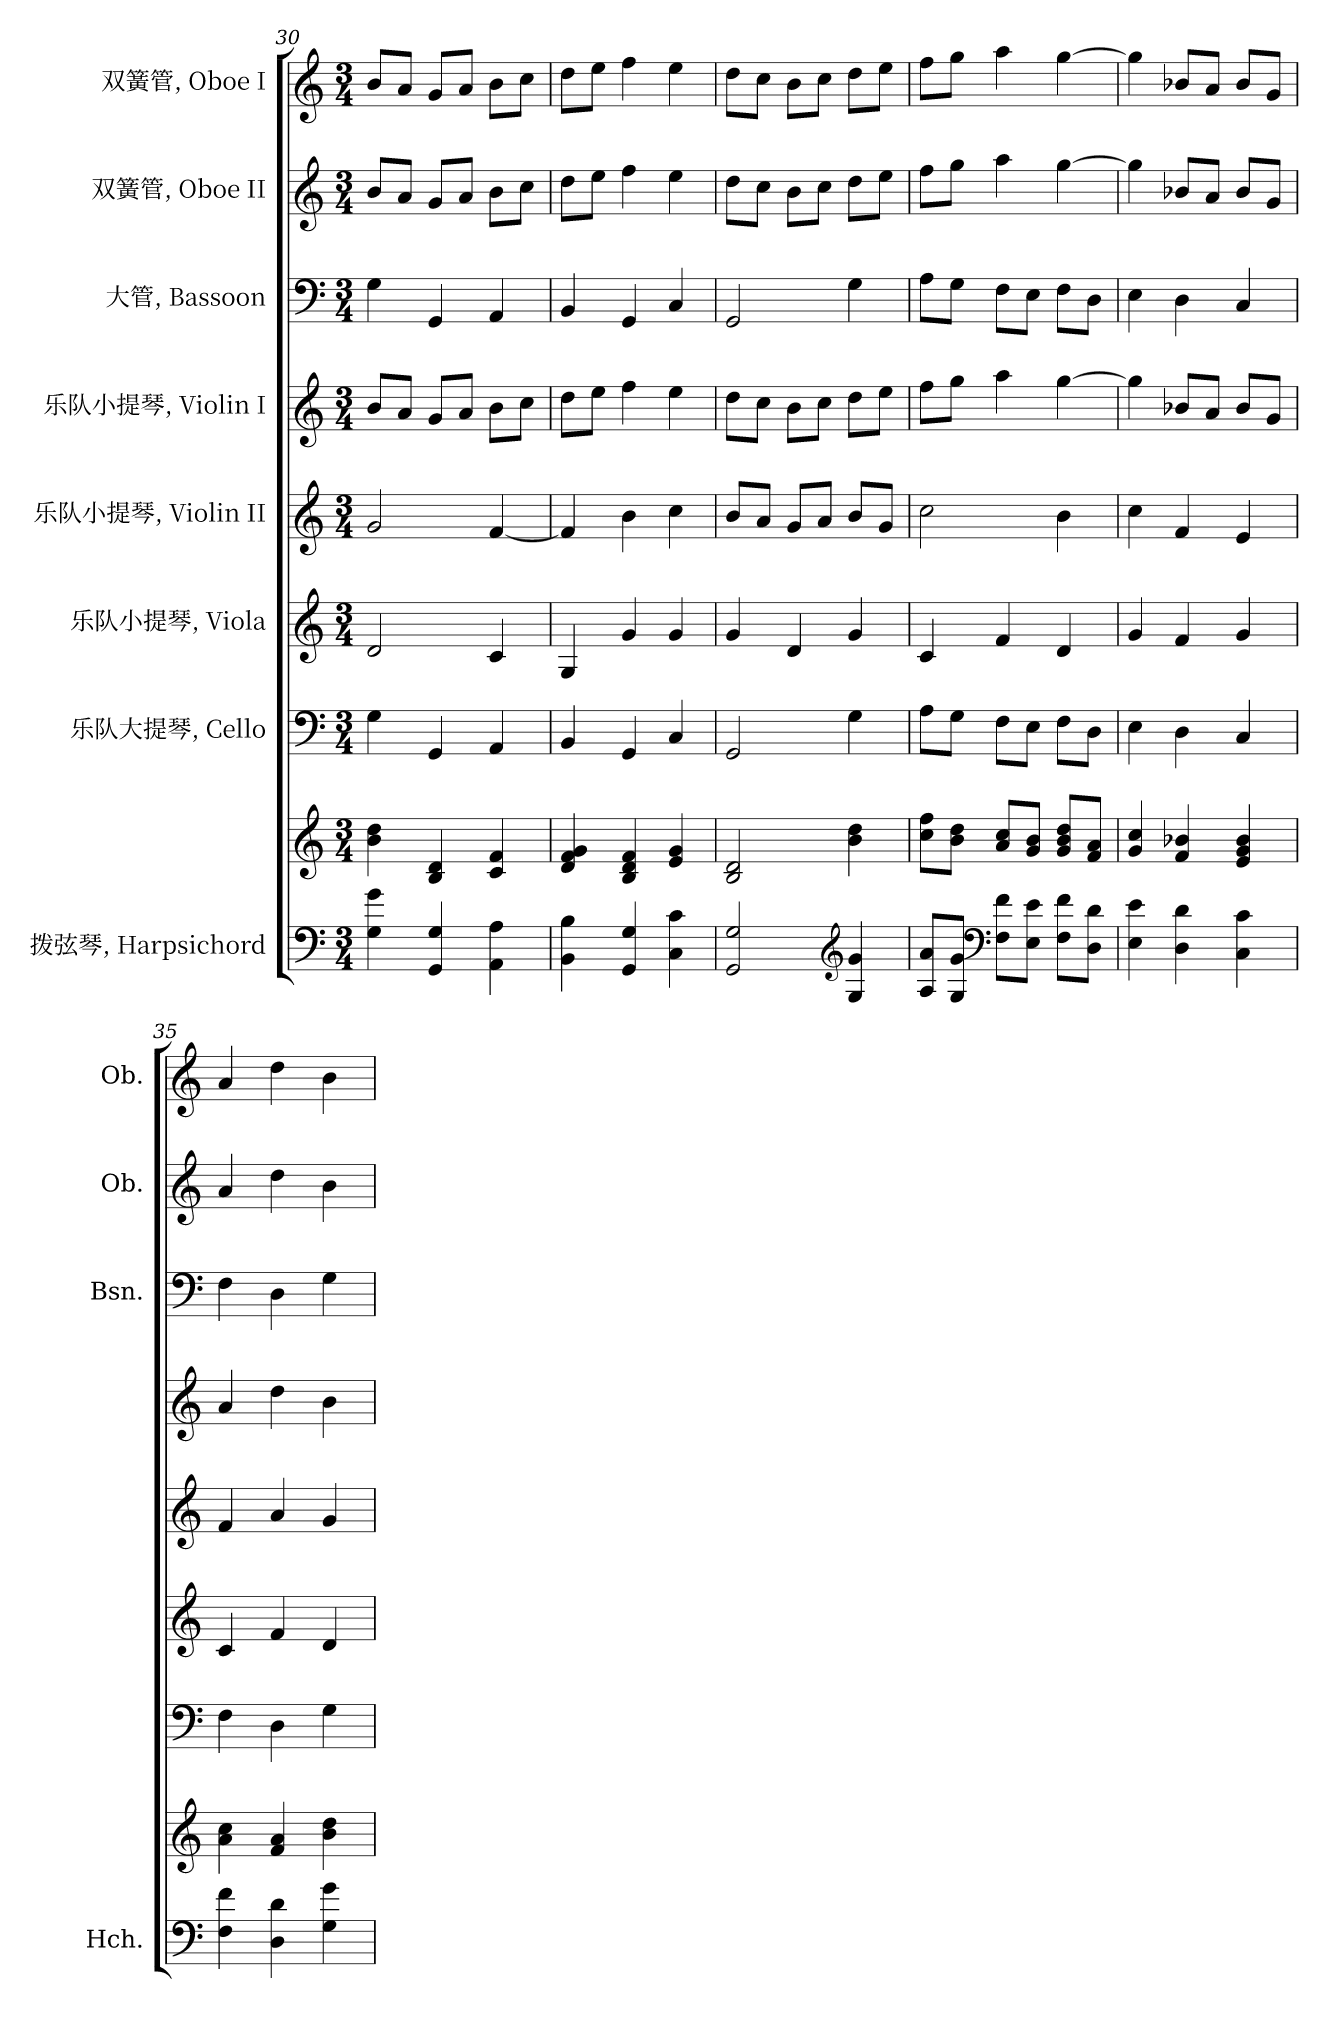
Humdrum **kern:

**kern	**kern	**kern	**kern	**kern	**kern	**kern	**kern	**kern
*part8	*part8	*part7	*part6	*part5	*part4	*part3	*part2	*part1
*staff9	*staff8	*staff7	*staff6	*staff5	*staff4	*staff3	*staff2	*staff1
*I"拨弦琴, Harpsichord	*	*I"乐队大提琴, Cello	*I"乐队小提琴, Viola	*I"乐队小提琴, Violin II	*I"乐队小提琴, Violin I	*I"大管, Bassoon	*I"双簧管, Oboe II	*I"双簧管, Oboe I
*I'Hch.	*	*	*	*	*	*I'Bsn.	*I'Ob.	*I'Ob.
*clefF4	*clefG2	*clefF4	*clefG2	*clefG2	*clefG2	*clefF4	*clefG2	*clefG2
*k[]	*k[]	*k[]	*k[]	*k[]	*k[]	*k[]	*k[]	*k[]
*M3/4	*M3/4	*M3/4	*M3/4	*M3/4	*M3/4	*M3/4	*M3/4	*M3/4
=30	=30	=30	=30	=30	=30	=30	=30	=30
4G\ 4g\	4b\ 4dd\	4G\	2d/	2g/	8b/L	4G\	8b/L	8b/L
.	.	.	.	.	8a/J	.	8a/J	8a/J
4GG/ 4G/	4B/ 4d/	4GG/	.	.	8g/L	4GG/	8g/L	8g/L
.	.	.	.	.	8a/J	.	8a/J	8a/J
4AA\ 4A\	4c/ 4f/	4AA/	4c/	[4f/	8b\L	4AA/	8b\L	8b\L
.	.	.	.	.	8cc\J	.	8cc\J	8cc\J
=31	=31	=31	=31	=31	=31	=31	=31	=31
4BB\ 4B\	4d/ 4f/ 4g/	4BB/	4G/	4f/]	8dd\L	4BB/	8dd\L	8dd\L
.	.	.	.	.	8ee\J	.	8ee\J	8ee\J
4GG/ 4G/	4B/ 4d/ 4f/	4GG/	4g/	4b\	4ff\	4GG/	4ff\	4ff\
4C\ 4c\	4e/ 4g/	4C/	4g/	4cc\	4ee\	4C/	4ee\	4ee\
!!LO:PB:g=z
=32	=32	=32	=32	=32	=32	=32	=32	=32
2GG/ 2G/	2B/ 2d/	2GG/	4g/	8b/L	8dd\L	2GG/	8dd\L	8dd\L
.	.	.	.	8a/J	8cc\J	.	8cc\J	8cc\J
.	.	.	4d/	8g/L	8b\L	.	8b\L	8b\L
.	.	.	.	8a/J	8cc\J	.	8cc\J	8cc\J
*clefG2	*	*	*	*	*	*	*	*
4G/ 4g/	4b\ 4dd\	4G\	4g/	8b/L	8dd\L	4G\	8dd\L	8dd\L
.	.	.	.	8g/J	8ee\J	.	8ee\J	8ee\J
=33	=33	=33	=33	=33	=33	=33	=33	=33
8A/ 8a/L	8cc\ 8ff\L	8A\L	4c/	2cc\	8ff\L	8A\L	8ff\L	8ff\L
8G/ 8g/J	8b\ 8dd\J	8G\J	.	.	8gg\J	8G\J	8gg\J	8gg\J
*clefF4	*	*	*	*	*	*	*	*
8F\ 8f\L	8a/ 8cc/L	8F\L	4f/	.	4aa\	8F\L	4aa\	4aa\
8E\ 8e\J	8g/ 8b/J	8E\J	.	.	.	8E\J	.	.
8F\ 8f\L	8g/ 8b/ 8dd/L	8F\L	4d/	4b\	[4gg\	8F\L	[4gg\	[4gg\
8D\ 8d\J	8f/ 8a/J	8D\J	.	.	.	8D\J	.	.
=34	=34	=34	=34	=34	=34	=34	=34	=34
4E\ 4e\	4g/ 4cc/	4E\	4g/	4cc\	4gg\]	4E\	4gg\]	4gg\]
4D\ 4d\	4f/ 4b-X/	4D\	4f/	4f/	8b-X/L	4D\	8b-X/L	8b-X/L
.	.	.	.	.	8a/J	.	8a/J	8a/J
4C\ 4c\	4e/ 4g/ 4b-/	4C/	4g/	4e/	8b-/L	4C/	8b-/L	8b-/L
.	.	.	.	.	8g/J	.	8g/J	8g/J
=35	=35	=35	=35	=35	=35	=35	=35	=35
4F\ 4f\	4a\ 4cc\	4F\	4c/	4f/	4a/	4F\	4a/	4a/
4D\ 4d\	4f/ 4a/	4D\	4f/	4a/	4dd\	4D\	4dd\	4dd\
4G\ 4g\	4b\ 4dd\	4G\	4d/	4g/	4b\	4G\	4b\	4b\
=	=	=	=	=	=	=	=	=
*-	*-	*-	*-	*-	*-	*-	*-	*-
